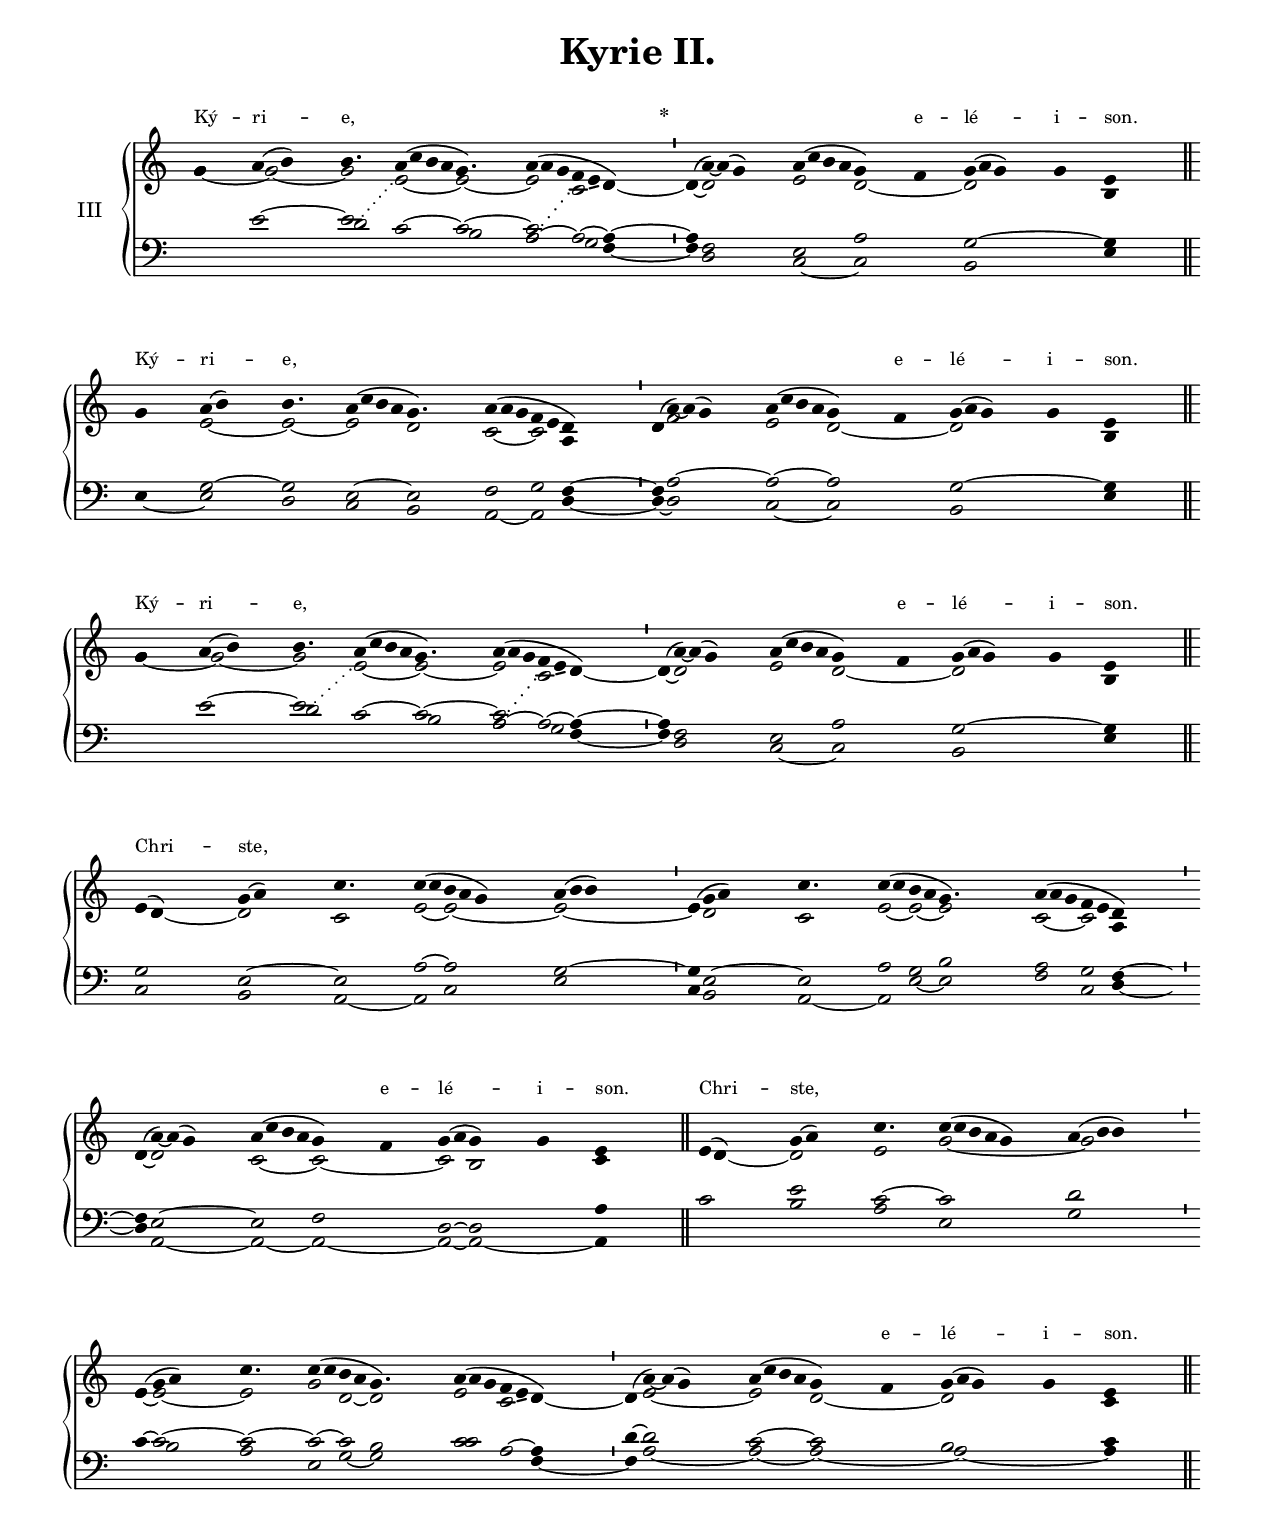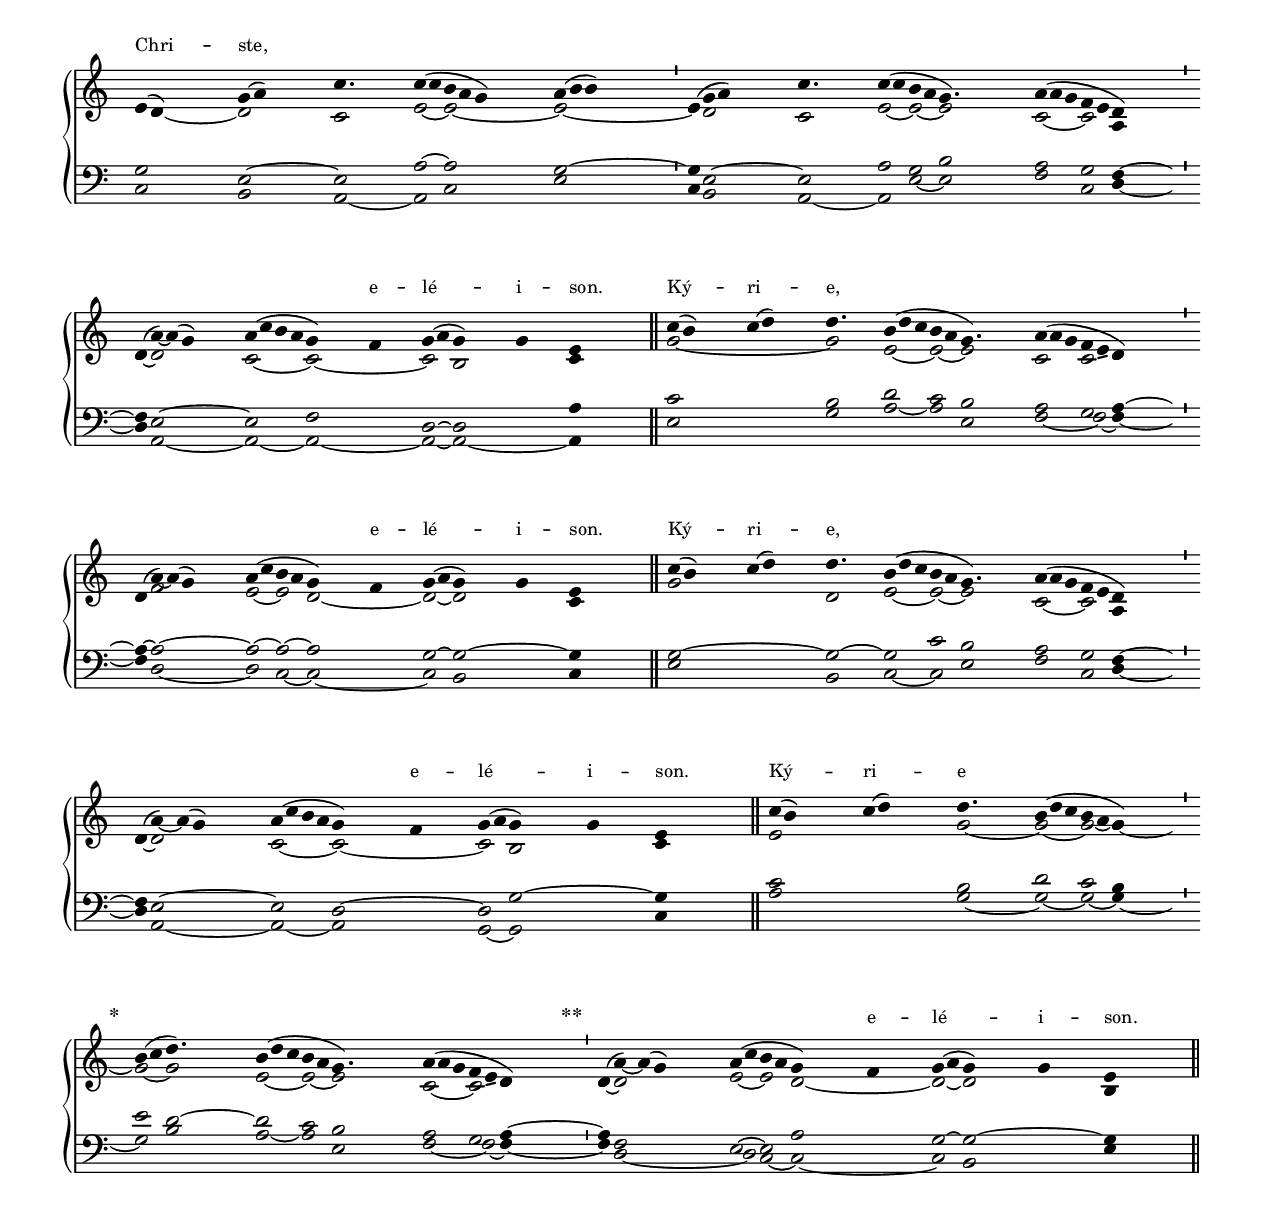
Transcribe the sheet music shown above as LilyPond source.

\version "2.18"
\include "gregorian.ly"
\include "noh2.ily"

%Page reference: page v.11
%(volume.page)

global = {
 \key e \phrygian
 \cadenzaOn 
 \override Glissando #'thickness = #2.0
}

\header {
  title = \markup \center-column {"Kyrie II." \vspace #1 }
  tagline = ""
  composer = ""
}

\paper {
 #(include-special-characters)
  oddHeaderMarkup = \markup \fill-line {
    \line {}
    \center-column {
      \on-the-fly #first-page     " "
      \on-the-fly #not-first-page ""
    }
    \line { \on-the-fly #print-page-number-check-first \fromproperty #'page:page-number-string }
  }
  evenHeaderMarkup = \markup \fill-line {
    \line { \on-the-fly #print-page-number-check-first \fromproperty #'page:page-number-string }
    \center-column { "" }
    \line {}
  }
}

chantText = \lyricmode {
Ký -- ri -- e, _ _ 
\set stanza = " * " _ _ e -- lé -- i -- son. 
Ký -- ri -- e, _ _ _ _ e -- lé -- i -- son. 
Ký -- ri -- e, _ _ _ _ e -- lé -- i -- son. 
Chri -- ste, _ _ _ _ _ _ _ _ _ e -- lé -- i -- son. 
Chri -- ste, _ _ _ _ _ _ _ _ _ e -- lé -- i -- son. 
Chri -- ste, _ _ _ _ _ _ _ _ _ e -- lé -- i -- son. 
Ký -- ri -- e, _ _ _ _ e -- lé -- i -- son. 
Ký -- ri -- e, _ _ _ _ e -- lé -- i -- son. 
Ký -- ri -- e _ 
\set stanza = " * " _ _ _ 
\set stanza = " ** "  _ _ e -- lé -- i -- son. }

chantMusic = {
\tieDown   g'4 a'4 ( b'4) b'4. a'4 ( c''4 b'4 a'4 g'4.) a'4 ( a'4 g'4 f'4 e'4 d'4) \divisioMinima
 d'4 ( a'4) ~ a'4 ( g'4) a'4 ( c''4 b'4 a'4 g'4) f'4 g'4 ( a'4 g'4) g'4 e'4 \finalis
 \forceBreak
 g'4 a'4 ( b'4) b'4. a'4 ( c''4 b'4 a'4 g'4.) a'4 ( a'4 g'4 f'4 e'4 d'4) \divisioMinima
 d'4 ( a'4) ~ a'4 ( g'4) a'4 ( c''4 b'4 a'4 g'4) f'4 g'4 ( a'4 g'4) g'4 e'4 \finalis
 \forceBreak
 g'4 a'4 ( b'4) b'4. a'4 ( c''4 b'4 a'4 g'4.) a'4 ( a'4 g'4 f'4 e'4 d'4) \divisioMinima
 d'4 ( a'4) ~ a'4 ( g'4) a'4 ( c''4 b'4 a'4 g'4) f'4 g'4 ( a'4 g'4) g'4 e'4 \finalis
 \forceBreak
 e'4 ( d'4) g'4 ( a'4) c''4. c''4 ( c''4 b'4 a'4 g'4) a'4 ( b'4 b'4) \divisioMinima
 e'4 ( g'4 a'4) c''4. c''4 ( c''4 b'4 a'4 g'4.) a'4 ( a'4 g'4 f'4 e'4 d'4) \divisioMinima
 \forceBreak
 d'4 ( a'4) ~ a'4 ( g'4) a'4 ( c''4 b'4 a'4 g'4) f'4 g'4 ( a'4 g'4) g'4 e'4 \finalis
 e'4 ( d'4) g'4 ( a'4) c''4. c''4 ( c''4 b'4 a'4 g'4) a'4 ( b'4 b'4) \divisioMinima
 \forceBreak
 e'4 ( g'4 a'4) c''4. c''4 ( c''4 b'4 a'4 g'4.) a'4 ( a'4 g'4 f'4 e'4 d'4) \divisioMinima
 d'4 ( a'4) ~ a'4 ( g'4) a'4 ( c''4 b'4 a'4 g'4) f'4 g'4 ( a'4 g'4) g'4 e'4 \finalis
 \forceBreak
 e'4 ( d'4) g'4 ( a'4) c''4. c''4 ( c''4 b'4 a'4 g'4) a'4 ( b'4 b'4) \divisioMinima
 e'4 ( g'4 a'4) c''4. c''4 ( c''4 b'4 a'4 g'4.) a'4 ( a'4 g'4 f'4 e'4 d'4) \divisioMinima
 \forceBreak
 d'4 ( a'4) ~ a'4 ( g'4) a'4 ( c''4 b'4 a'4 g'4) f'4 g'4 ( a'4 g'4) g'4 e'4 \finalis
 c''4 ( b'4) c''4 ( d''4) d''4.
 b'4 ( d''4 c''4 b'4 a'4 g'4.) a'4 ( a'4 g'4 f'4 e'4 d'4) \divisioMinima \forceBreak
 d'4 ( a'4) ~ a'4 ( g'4) a'4 ( c''4 b'4 a'4 g'4) f'4 g'4 ( a'4 g'4) g'4 e'4 \finalis
 c''4 ( b'4) c''4 ( d''4) d''4. b'4 ( d''4 c''4 b'4 a'4 g'4.) a'4 ( a'4 g'4 f'4 e'4 d'4) \divisioMinima \forceBreak
 d'4 ( a'4) ~ a'4 ( g'4) a'4 ( c''4 b'4 a'4 g'4) f'4 g'4 ( a'4 g'4) g'4 e'4 \finalis
 c''4 ( b'4) c''4 ( d''4) d''4. b'4 ( d''4 c''4 b'4 a'4 g'4) \divisioMinima \forceBreak
 b'4 ( c''4 d''4.) b'4 ( d''4 c''4 b'4 a'4 g'4.)
 a'4 ( a'4 g'4 f'4 e'4 d'4) \divisioMinima
 d'4 ( a'4) ~ a'4 ( g'4) a'4 ( c''4 b'4 a'4 g'4) f'4 g'4 ( a'4 g'4) g'4 e'4 \finalis

}

altoMusic = {
g'4 ~ g'2 ~ g'2*3/4 e'2*4/2 ~ e'2*3/4 ~ e'2*3/2 c'2 -\tweak Glissando.Y-offset #-0.8 \glissando d'4 ~ \divisioMinima
d'4 ~ d'2*3/2 e'2*4/2 d'2 ~ d'2*4/2 b4 \finalis
r4 e'2 ~ e'2*3/4 ~ e'2*4/2 d'2*3/4 c'2*3/2 ~ c'2 a4 \divisioMinima
d'4 f'2*3/2 e'2*4/2 d'2 ~ d'2*4/2 b4 \finalis
g'4 ~ g'2 ~ g'2*3/4 e'2*4/2 ~ e'2*3/4 ~ e'2*3/2 c'2 -\tweak Glissando.Y-offset #-0.8 \glissando d'4 ~ \divisioMinima
d'4 ~ d'2*3/2 e'2*4/2 d'2 ~ d'2*4/2 b4 \finalis
r4 d'4 ~ d'2 c'2*3/4 e'2 ~ e'2*3/2 ~ e'2*3/2 ~ \divisioMinima
e'4 d'2 c'2*3/4 e'2 ~ e'2 ~ e'2*3/4 c'2*3/2 ~ c'2 a4
%-\tweak Glissando.Y-offset #-0.8 \glissando
\divisioMinima
d'4 ~ d'2*3/2 c'2*4/2 ~ c'2 ~ c'2 b2 c'4 \finalis
r4 d'4 ~ d'2 e'2*3/4 g'2*5/2 ~ g'2*3/2 \divisioMinima
e'4 ~ e'2 ~ e'2*3/4 g'2 d'2 ~ d'2*3/4 e'2*3/2 c'2 -\tweak Glissando.Y-offset #-0.8 \glissando d'4 ~ \divisioMinima
d'4 e'2*3/2 ~ e'2*4/2 d'2 ~ d'2*4/2 c'4 \finalis
r4 d'4 ~ d'2 c'2*3/4 e'2 ~ e'2*3/2 ~ e'2*3/2 ~ \divisioMinima
e'4 d'2 c'2*3/4 e'2 ~ e'2 ~ e'2*3/4 c'2*3/2 ~ c'2 a4
%-\tweak Glissando.Y-offset #-0.8 \glissando
\divisioMinima
d'4 ~ d'2*3/2 c'2*4/2 ~ c'2 ~ c'2 b2 c'4 \finalis
g'2*4/2 ~ g'2*3/4 e'2*3/2 ~ e'2 ~ e'2*3/4 c'2*3/2 c'2 -\tweak Glissando.Y-offset #-0.8 \glissando d'4 \divisioMinima
r4 f'2*3/2 e'2 ~ e'2 d'2 ~ d'2 ~ d'2 c'4 \finalis
g'2*4/2 d'2*3/4 e'2*3/2 ~ e'2 ~ e'2*3/4 c'2*3/2 ~ c'2 a4
%-\tweak Glissando.Y-offset #-0.8 \glissando
\divisioMinima
d'4 ~ d'2*3/2 c'2*4/2 ~ c'2 ~ c'2 b2 c'4 \finalis
e'2*4/2 g'2*3/4 ~ g'2*3/2 ~ g'2 ~ g'4 ~ \divisioMinima
g'2 ~ g'2*3/4 e'2*3/2 ~ e'2 ~ e'2*3/4 c'2*3/2 ~ c'2 -\tweak Glissando.Y-offset #-0.8 \glissando d'4 \divisioMinima
d'4 ~ d'2*3/2 e'2 ~ e'2 d'2 ~ d'2 ~ d'2 b4 \finalis
}

tenorMusic = {
r4 e'2 ~ e'2*3/4 c'2*4/2 ~ c'2*3/4 ~ <c' a>2*3/2 ~ a2 ~ a4 ~ \divisioMinima
a4 f2*3/2 e2*4/2 a2 g2*4/2 ~ g4 \finalis
r4 g2 ~ g2*3/4 e2*4/2 ~ e2*3/4 f2*3/2 g2 f4 ~ \divisioMinima
f4 a2*3/2 ~ a2*4/2 ~ a2 g2*4/2 ~ g4 \finalis
r4 e'2 ~ e'2*3/4 c'2*4/2 ~ c'2*3/4 ~ <c' a>2*3/2 ~ a2 ~ a4 ~ \divisioMinima
a4 f2*3/2 e2*4/2 a2 g2*4/2 ~ g4 \finalis
g2 e2 ~ e2*3/4 a2 ~ a2*3/2 g2*3/2 ~ \divisioMinima
g4 e2 ~ e2*3/4 a2 g2 b2*3/4 a2*3/2 g2 f4 ~ \divisioMinima
f4 e2*3/2 ~ e2*4/2 f2 d2 ~ d2 a4 \finalis
c'2 e'2 c'2*3/4 ~ c'2*5/2 d'2*3/2 \divisioMinima
c'4 ~ c'2 ~ c'2*3/4 ~ c'2 ~ c'2 b2*3/4 \shiftRight c'2*3/2 a2 ~ a4 \divisioMinima
d'4 ~ d'2*3/2 c'2*4/2 ~ c'2 b2*4/2 c'4 \finalis
g2 e2 ~ e2*3/4 a2 ~ a2*3/2 g2*3/2 ~ \divisioMinima
g4 e2 ~ e2*3/4 a2 g2 b2*3/4 a2*3/2 g2 f4 ~ \divisioMinima
f4 e2*3/2 ~ e2*4/2 f2 d2 ~ d2 a4 \finalis
c'2*4/2 b2*3/4 d'2*3/2 c'2 b2*3/4 a2*3/2 g2 a4 ~ \divisioMinima
a4 ~ a2*3/2 ~ a2 ~ a2 ~ a2 g2 ~ g2 ~ g4 \finalis
g2*4/2 ~ g2*3/4 ~ g2*3/2 c'2 b2*3/4 a2*3/2 g2 f4 ~ \divisioMinima
f4 e2*3/2 ~ e2*4/2 d2 ~ d2 g2 ~ g4 \finalis
c'2*4/2 b2*3/4 d'2*3/2 c'2 b4 \divisioMinima
e'2 d'2*3/4 ~ d'2*3/2 c'2 b2*3/4 a2*3/2 g2 a4 ~ \divisioMinima
a4 f2*3/2 e2 ~ e2 a2 g2 ~ g2 ~ g4 \finalis
}

bassMusic = {
r2*3/2 d'2*11/4 b2*3/4 a2*3/2 g2 f4 ~ \divisioMinima
f4 d2*3/2 c2*4/2 ~ c2 b,2*4/2 e4 \finalis
e4 ~ e2 d2*3/4 c2*4/2 b,2*3/4 a,2*3/2 ~ a,2 d4 ~ \divisioMinima
d4 ~ d2*3/2 c2*4/2 ~ c2 b,2*4/2 e4 \finalis
r2*3/2 d'2*3/4 r2*4/2 b2*3/4 a2*3/2 g2 f4 ~ \divisioMinima
f4 d2*3/2 c2*4/2 ~ c2 b,2*4/2 e4 \finalis
c2 b,2 a,2*3/4 ~ a,2 c2*3/2 e2*3/2 \divisioMinima
c4 b,2 a,2*3/4 ~ a,2 e2 ~ e2*3/4 f2*3/2 c2 d4 ~ \divisioMinima
d4 a,2*3/2 ~ a,2*4/2 ~ a,2 ~ a,2 ~ a,2 ~ a,4 \finalis
r2 b2 a2*3/4 e2*5/2 g2*3/2 \divisioMinima
r4 b2 a2*3/4 e2 g2 ~ g2*3/4 c'2*3/2 r2 f4 ~ \divisioMinima
f4 a2*3/2 ~ a2*4/2 ~ a2 ~ a2*4/2 ~ a4 \finalis
c2 b,2 a,2*3/4 ~ a,2 c2*3/2 e2*3/2 \divisioMinima
c4 b,2 a,2*3/4 ~ a,2 e2 ~ e2*3/4 f2*3/2 c2 d4 ~ \divisioMinima
d4 a,2*3/2 ~ a,2*4/2 ~ a,2 ~ a,2 ~ a,2 ~ a,4 \finalis
e2*4/2 g2*3/4 a2*3/2 ~ a2 e2*3/4 f2*3/2 ~ f2 ~ f4 ~ \divisioMinima
f4 d2*3/2 ~ d2 c2 ~ c2 ~ c2 b,2 c4 \finalis
e2*4/2 b,2*3/4 c2*3/2 ~ c2 e2*3/4 f2*3/2 c2 d4 ~ \divisioMinima
d4 a,2*3/2 ~ a,2*4/2 ~ a,2 g,2 ~ g,2 c4 \finalis
a2*4/2 g2*3/4 ~ g2*3/2 ~ g2 ~ g4 ~ \divisioMinima
g2 b2*3/4 a2*3/2 ~ a2 e2*3/4 f2*3/2 ~ f2 ~ f4 ~ \divisioMinima
f4 d2*3/2 ~ d2 c2 ~ c2 ~ c2 b,2 e4 \finalis
}

voiceLines = {
\voiceLineStyle


s2*3/2
\allowVoiceLineBreak
\voiceLine "down" "up" e'4*3/2 e'2*1/2


s2*9/4
\allowVoiceLineBreak
\voiceLine "down" "up" c'2*3/2 c'2*1/2


s2*2/2
\allowVoiceLineBreak
\voiceLine "down" "down" f2*1/2 f2*1/2


s2*47/2
\allowVoiceLineBreak
\voiceLine "down" "up" e'4*3/2 e'2*1/2


s2*9/4
\allowVoiceLineBreak
\voiceLine "down" "up" c'2*3/2 c'2*1/2


s2*2/2
\allowVoiceLineBreak
\voiceLine "down" "down" f2*1/2 f2*1/2


s2*240/2
\allowVoiceLineBreak
\voiceLine "down" "down" f2*1/2 f2*1/2


}

\score{
  <<
    \new Lyrics
    \new GrandStaff <<
      \set GrandStaff.autoBeaming = ##f
      \set GrandStaff.instrumentName = \markup \center-column {
        "III"
      }
      \new Staff = up <<
        \new Voice = "chant" {
          \voiceOne \global \chantMusic
        }
        \new Voice {
          \voiceTwo \global \altoMusic
        }
      >>

      \new Staff = down <<
        \clef bass
        \new Voice {
          \voiceOne \global \tenorMusic
        }
        \new Voice {
          \voiceTwo \global \bassMusic
        }
	\new Voice {
        \voiceThree \global \voiceLines
        }
      >>
    >>
    \context Lyrics {
      \lyricsto chant {
      \chantText
    }
    }
  >>
  \layout{
  }
  
}
